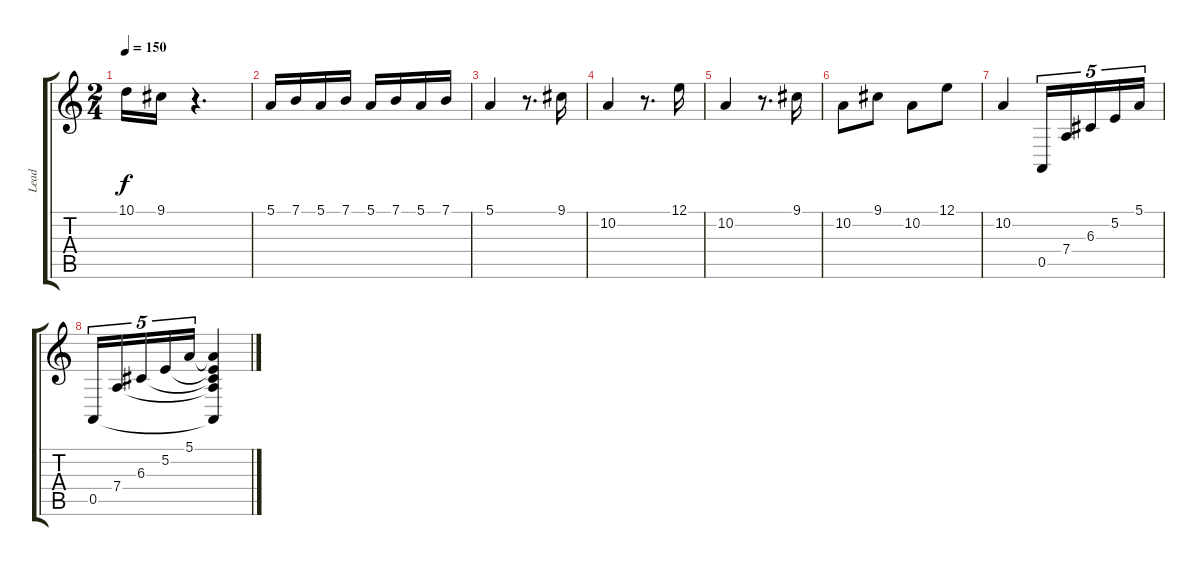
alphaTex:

\track ("Lead" "Lead") {instrument acousticgrandpiano}
\staff {score tabs}
\tuning (E4 B3 G3 D3 A2 E2) {hide}
\ts (2 4)
\tempo 150
\clef g2
\ks c
10.1.16{dy f} 9.1.16 r.4{d} |
5.1.16 7.1.16 5.1.16 7.1.16 5.1.16 7.1.16 5.1.16 7.1.16 |
5.1.4 r.8{d} 9.1.16 |
10.2.4 r.8{d} 12.1.16 |
10.2.4 r.8{d} 9.1.16 |
10.2.8 9.1.8 10.2.8 12.1.8 |
10.2.4 0.5.16{tu (5 4)} 7.4.16{tu (5 4)} 6.3.16{tu (5 4)} 5.2.16{tu (5 4)} 5.1.16{tu (5 4)} |
0.5.16{tu (5 4)} 7.4.16{tu (5 4)} 6.3.16{tu (5 4)} 5.2.16{tu (5 4)} 5.1.16{tu (5 4)} (5.1{t} 5.2{t} 6.3{t} 7.4{t} 0.5{t}).4
